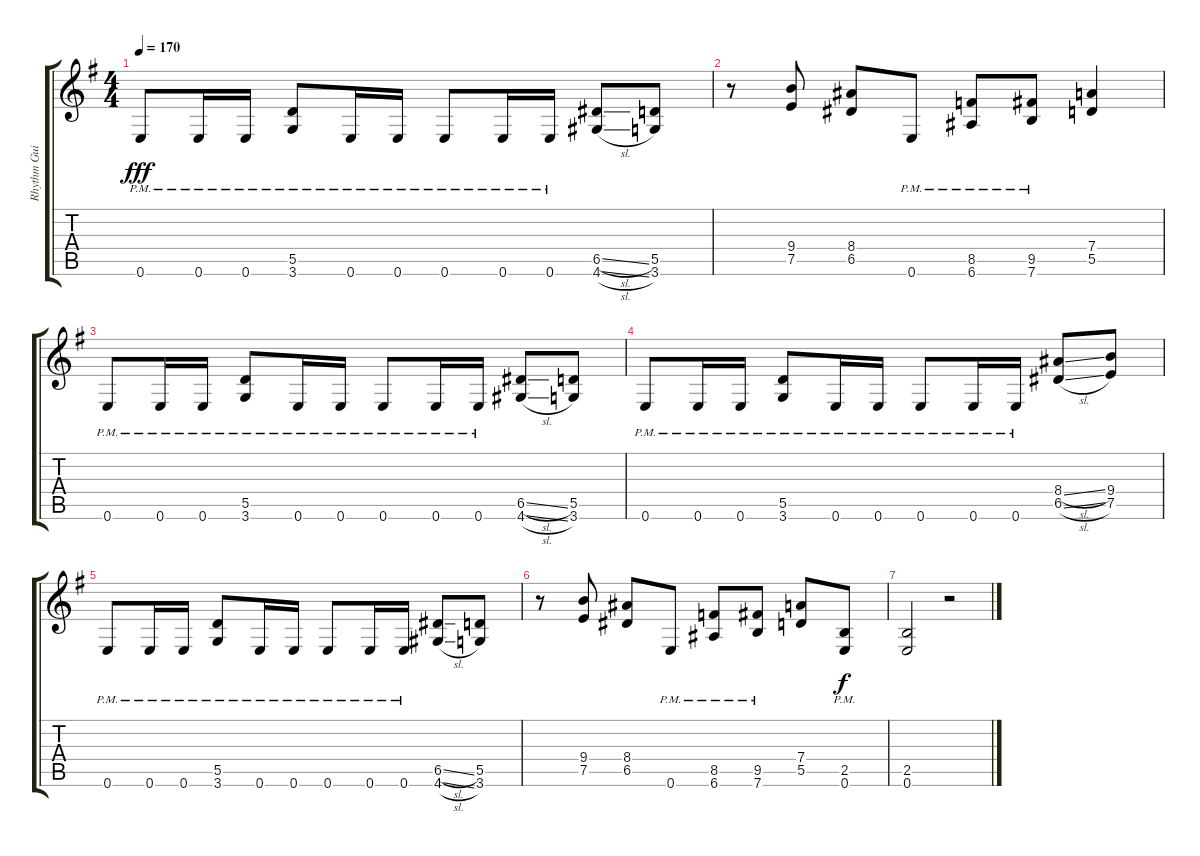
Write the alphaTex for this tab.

\track ("Rhythm Guitar" "Rhythm Gui") {instrument distortionguitar}
\staff {score tabs}
\tuning (E4 B3 G3 D3 A2 E2) {hide}
\ts (4 4)
\tempo 170
\clef g2
\ks g
0.6{pm}.8{dy fff} 0.6{pm}.16 0.6{pm}.16 (5.5{pm} 3.6{pm}).8 0.6{pm}.16 0.6{pm}.16 0.6{pm}.8 0.6{pm}.16 0.6{pm}.16 (6.5{sl} 4.6{sl}).8 (5.5 3.6).8 |
r.8 (9.4 7.5).8 (8.4 6.5).8 0.6{pm}.8 (8.5{pm} 6.6{pm}).8 (9.5{pm} 7.6{pm}).8 (7.4 5.5).4 |
0.6{pm}.8 0.6{pm}.16 0.6{pm}.16 (5.5{pm} 3.6{pm}).8 0.6{pm}.16 0.6{pm}.16 0.6{pm}.8 0.6{pm}.16 0.6{pm}.16 (6.5{sl} 4.6{sl}).8 (5.5 3.6).8 |
0.6{pm}.8 0.6{pm}.16 0.6{pm}.16 (5.5{pm} 3.6{pm}).8 0.6{pm}.16 0.6{pm}.16 0.6{pm}.8 0.6{pm}.16 0.6{pm}.16 (8.4{sl} 6.5{sl}).8 (9.4 7.5).8 |
0.6{pm}.8 0.6{pm}.16 0.6{pm}.16 (5.5{pm} 3.6{pm}).8 0.6{pm}.16 0.6{pm}.16 0.6{pm}.8 0.6{pm}.16 0.6{pm}.16 (6.5{sl} 4.6{sl}).8 (5.5 3.6).8 |
r.8 (9.4 7.5).8 (8.4 6.5).8 0.6{pm}.8 (8.5{pm} 6.6{pm}).8 (9.5{pm} 7.6{pm}).8 (7.4 5.5).8 (2.5{pm} 0.6{pm}).8{dy f} |
(2.5 0.6).2 r.2
